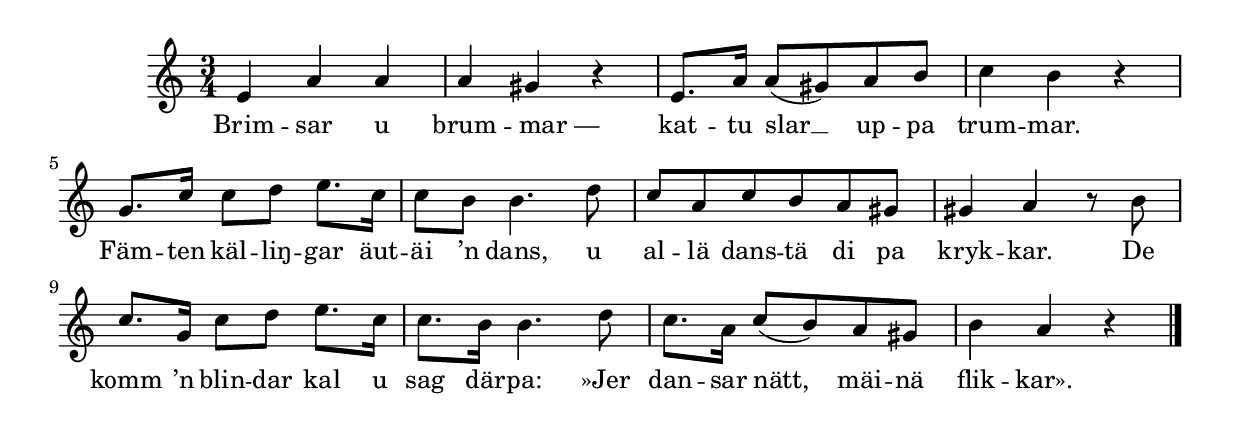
{
\time 3/4
\key a \minor

 e'4 a' a'  | 
 a' gis' r  | 
 e'8. a'16 a'8-( gis'-) a' b'  | 
 c''4 b' r  | 
 g'8. c''16 c''8 d'' e''8. c''16  | 
 c''8 b' b'4. d''8  | 
 c'' a' c'' b' a' gis'  | 
 gis'4 a' r8 b'  | 
 c''8. g'16 c''8 d'' e''8. c''16  | 
 c''8. b'16 b'4. d''8  | 
 c''8. a'16 c''8-( b'-) a' gis'  | 
 b'4 a' r \bar "|." |
 }
 \addlyrics {
     Brim -- sar u brum -- \once \override LyricText.self-alignment-X = #-0.8 "mar —"
     kat -- tu slar __ up -- pa trum -- mar.
     Fäm -- ten käl -- liŋ -- gar äut -- äi ’n dans, u al -- lä dans -- tä di pa
     kryk -- kar. De komm ’n blin -- dar kal u sag där -- pa: »Jer
     dan -- sar nätt, mäi -- nä flik -- kar».
}
